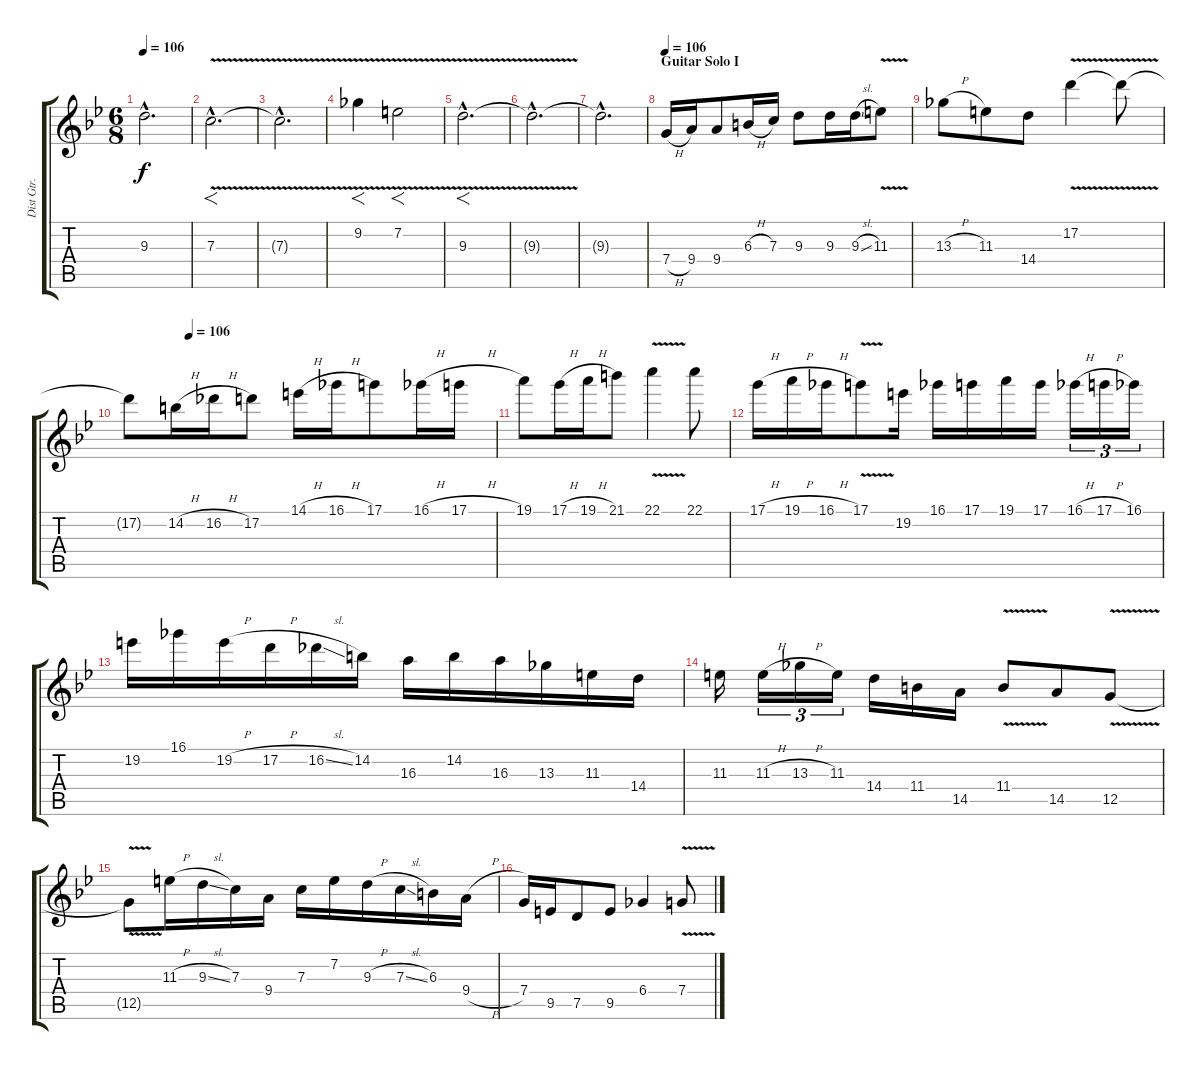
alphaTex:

\track ("Dist Gtr. 2 (Lead)" "Dist Gtr. ") {instrument distortionguitar}
\staff {score tabs}
\tuning (D4 A3 F3 C3 G2 D2) {hide}
\ts (6 8)
\tempo 106
\clef g2
\ks bb
9.3{hac t}.2{d dy f} |
7.3{v hac}.2{f d} |
7.3{hac t}.2{d} |
9.2{v}.4{f} 7.2{v}.2{f} |
9.3{v hac}.2{f d} |
9.3{hac t}.2{d} |
9.3{hac t}.2{d} |
\section ("" "Guitar Solo I")
\tempo 106
7.4{h}.16 9.4.16 9.4.8 6.3{h}.16 7.3.16 9.3.8 9.3.16 9.3{sl}.16 11.3{v}.8 |
13.3{h}.8 11.3.8 14.4.8 17.2{v}.4 17.2{t}.8 |
\tempo (106 0.16666666666666666)
17.2{t}.8 14.2{h}.16 16.2{h}.16 17.2.8 14.1{h}.16 16.1{h}.16 17.1.8 16.1{h}.16 17.1{h}.16 |
19.1.8 17.1{h}.16 19.1{h}.16 21.1.8 22.1{v}.4 22.1.8 |
17.1{h}.16 19.1{h}.16 16.1{h}.16 17.1{v}.8 19.2.16 16.1.16 17.1.16 19.1.16 17.1.16 16.1{h}.16{tu (3 2)} 17.1{h}.16{tu (3 2)} 16.1.16{tu (3 2)} |
19.2.16 16.1.16 19.2{h}.16 17.2{h}.16 16.2{sl}.16 14.2.16 16.3.16 14.2.16 16.3.16 13.3.16 11.3.16 14.4.16 |
11.3.16 11.3{h}.16{tu (3 2)} 13.3{h}.16{tu (3 2)} 11.3.16{tu (3 2)} 14.4.16 11.4.16 14.5.16 11.4{v}.8 14.5.8 12.5{v}.8 |
12.5{t}.8 11.3{h}.16 9.3{sl}.16 7.3.16 9.4.16 7.3.16 7.2.16 9.3{h}.16 7.3{sl}.16 6.3.16 9.4{h}.16 |
7.4.16 9.5.16 7.5.8 9.5.8 6.4.4 7.4{v}.8
